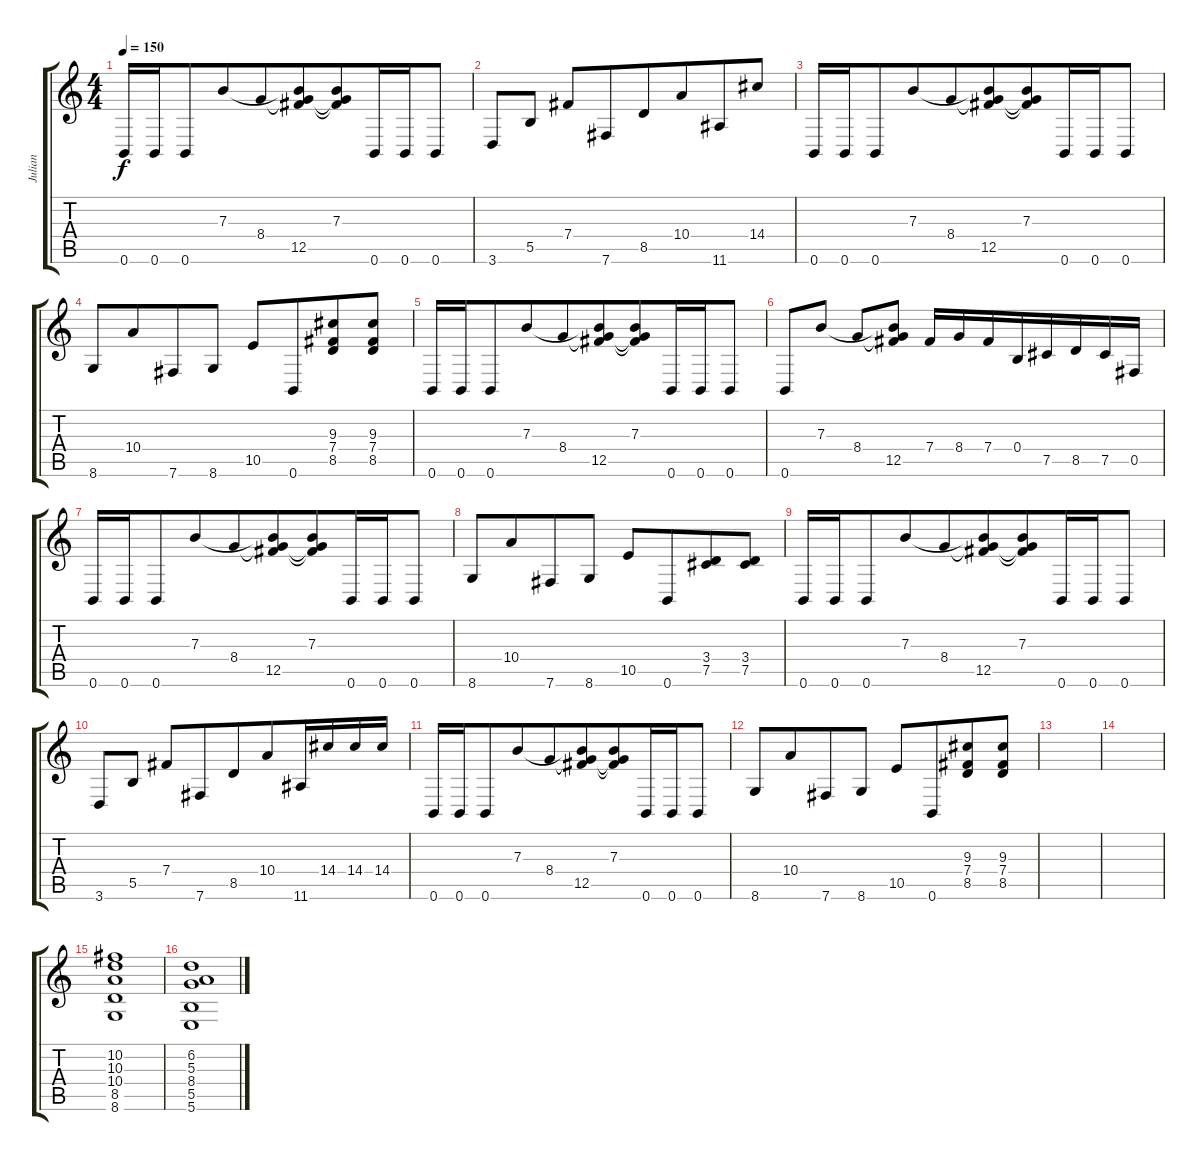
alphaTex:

\track ("Julian" "Julian") {instrument overdrivenguitar}
\staff {score tabs}
\tuning (Db4 Ab3 E3 B2 Gb2 B1) {hide}
\ts (4 4)
\tempo 150
\clef g2
\ks c
0.6.16{dy f beam merge} 0.6.16{beam merge} 0.6.8{beam merge} 7.3.8 8.4.8{beam merge} (7.3{t} 8.4{t} 12.5).8 (7.3 8.4{t} 12.5{t}).8{beam merge} 0.6.16{beam merge} 0.6.16{beam merge} 0.6.8 |
3.6.8{beam merge} 5.5.8 7.4.8 7.6.8{beam merge} 8.5.8{beam merge} 10.4.8{beam merge} 11.6.8 14.4.8 |
0.6.16{beam merge} 0.6.16{beam merge} 0.6.8{beam merge} 7.3.8 8.4.8{beam merge} (7.3{t} 8.4{t} 12.5).8 (7.3 8.4{t} 12.5{t}).8{beam merge} 0.6.16{beam merge} 0.6.16{beam merge} 0.6.8 |
8.6.8{beam merge} 10.4.8{beam merge} 7.6.8 8.6.8 10.5.8{beam merge} 0.6.8{beam merge} (9.3 7.4 8.5).8{beam merge} (9.3 7.4 8.5).8 |
0.6.16{beam merge} 0.6.16{beam merge} 0.6.8{beam merge} 7.3.8 8.4.8{beam merge} (7.3{t} 8.4{t} 12.5).8 (7.3 8.4{t} 12.5{t}).8{beam merge} 0.6.16{beam merge} 0.6.16{beam merge} 0.6.8 |
0.6.8{beam merge} 7.3.8 8.4.8{beam merge} (7.3{t} 8.4{t} 12.5).8 7.4.16{beam merge} 8.4.16{beam merge} 7.4.16{beam merge} 0.4.16{beam merge} 7.5.16 8.5.16{beam merge} 7.5.16{beam merge} 0.5.16 |
0.6.16{beam merge} 0.6.16{beam merge} 0.6.8{beam merge} 7.3.8 8.4.8{beam merge} (7.3{t} 8.4{t} 12.5).8 (7.3 8.4{t} 12.5{t}).8{beam merge} 0.6.16{beam merge} 0.6.16{beam merge} 0.6.8 |
8.6.8{beam merge} 10.4.8{beam merge} 7.6.8 8.6.8 10.5.8{beam merge} 0.6.8{beam merge} (3.4 7.5).8{beam merge} (3.4 7.5).8 |
0.6.16{beam merge} 0.6.16{beam merge} 0.6.8{beam merge} 7.3.8 8.4.8{beam merge} (7.3{t} 8.4{t} 12.5).8 (7.3 8.4{t} 12.5{t}).8{beam merge} 0.6.16{beam merge} 0.6.16{beam merge} 0.6.8 |
3.6.8{beam merge} 5.5.8 7.4.8 7.6.8{beam merge} 8.5.8{beam merge} 10.4.8{beam merge} 11.6.16 14.4.16 14.4.16{beam merge} 14.4.16 |
0.6.16{beam merge} 0.6.16{beam merge} 0.6.8{beam merge} 7.3.8 8.4.8{beam merge} (7.3{t} 8.4{t} 12.5).8 (7.3 8.4{t} 12.5{t}).8{beam merge} 0.6.16{beam merge} 0.6.16{beam merge} 0.6.8 |
8.6.8{beam merge} 10.4.8{beam merge} 7.6.8 8.6.8 10.5.8{beam merge} 0.6.8{beam merge} (9.3 7.4 8.5).8{beam merge} (9.3 7.4 8.5).8 |
|
|
(10.2 10.3 10.4 8.5 8.6).1 |
(6.2 5.3 8.4 5.5 5.6).1
